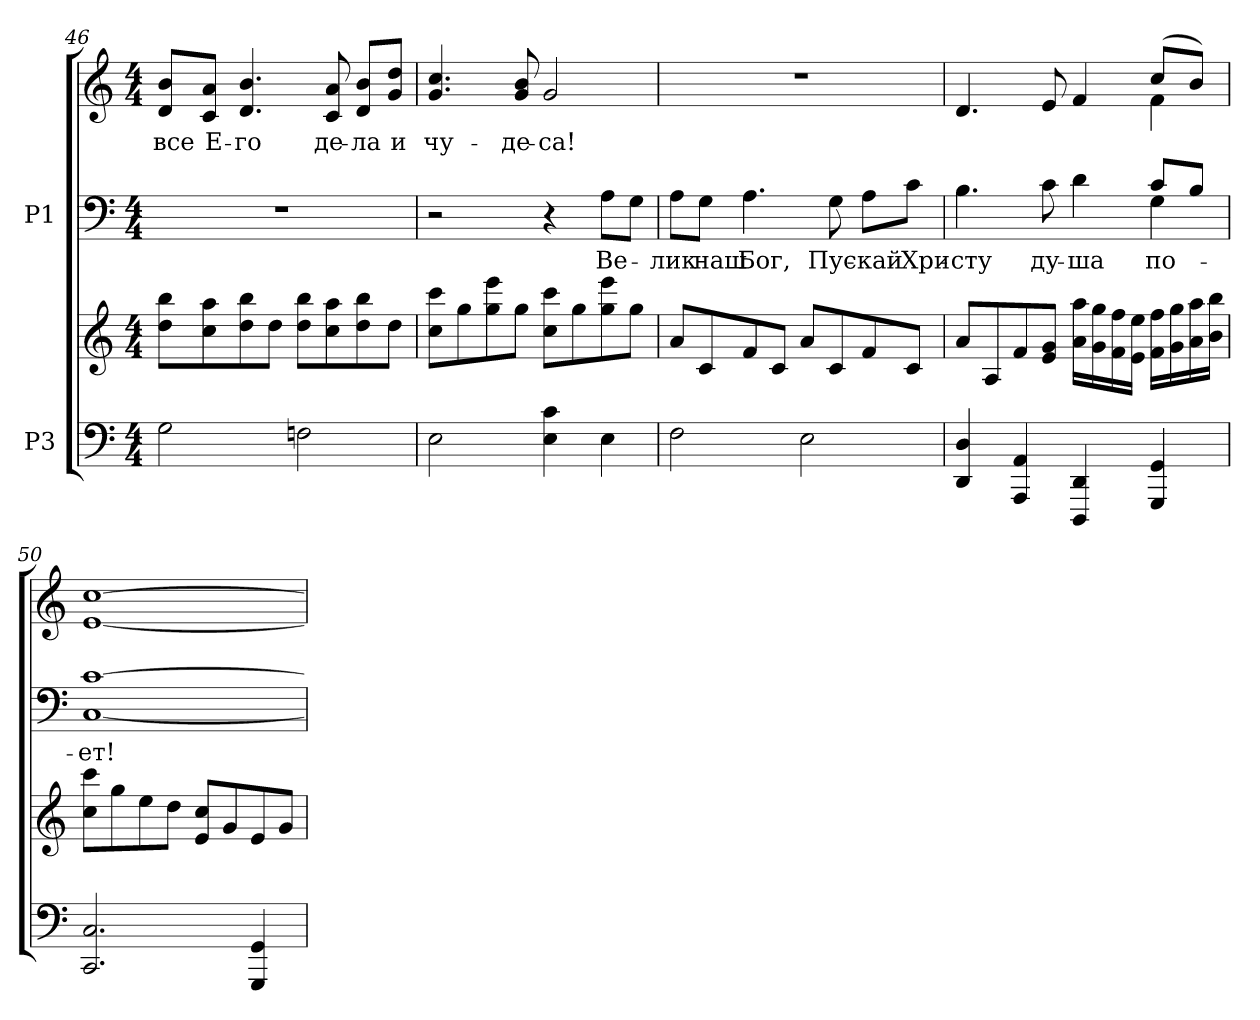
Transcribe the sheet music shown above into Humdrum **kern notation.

**kern	**kern	**kern	**text	**kern	**text
*part2	*part2	*part1	*part1	*part1	*part1
*staff4	*staff3	*staff2	*staff2	*staff1	*staff1
*I"P3	*	*I"P1	*	*	*
*clefF4	*clefG2	*clefF4	*	*clefG2	*
*k[]	*k[]	*k[]	*	*k[]	*
*C:	*C:	*C:	*	*C:	*
*M4/4	*M4/4	*M4/4	*	*M4/4	*
=46	=46	=46	=46	=46	=46
!	!	!	!	!	!LO:LY:b:color=#000000
2Gi\	8ddi\ 8bbiL	1r	.	8di/ 8biL	все
!	!	!	!	!	!LO:LY:b:color=#000000
.	8cci\ 8aai	.	.	8ci/ 8aiJ	Е-
!	!	!	!	!	!LO:LY:b:color=#000000
.	8ddi\ 8bbi	.	.	4.di/ 4.bi	-го
.	8ddi\J	.	.	.	.
2Fni\	8ddi\ 8bbiL	.	.	.	.
!	!	!	!	!	!LO:LY:b:color=#000000
.	8cci\ 8aai	.	.	8ci/ 8ai	де-
!	!	!	!	!	!LO:LY:b:color=#000000
.	8ddi\ 8bbi	.	.	8di/ 8biL	-ла
!	!	!	!	!	!LO:LY:b:color=#000000
.	8ddi\J	.	.	8gi/ 8ddiJ	и
=47	=47	=47	=47	=47	=47
!	!	!	!	!	!LO:LY:b:color=#000000
2Ei\	8cci\ 8ccciL	2r	.	4.gi/ 4.cci	чу-
.	8ggi\	.	.	.	.
.	8ggi\ 8eeei	.	.	.	.
!	!	!	!	!	!LO:LY:b:color=#000000
.	8ggi\J	.	.	8gi/ 8bi	-де-
!	!	!	!	!	!LO:LY:b:color=#000000
4Ei\ 4ci	8cci\ 8ccciL	4r	.	2gi/	-са!
.	8ggi\	.	.	.	.
!	!	!	!LO:LY:a:color=#000000	!	!
4Ei\	8ggi\ 8eeei	8Ai\L	Ве-	.	.
.	8ggi\J	8Gi\J	.	.	.
=48	=48	=48	=48	=48	=48
!	!	!	!LO:LY:a:color=#000000	!	!
2Fi\	8ai/L	8Ai\L	-лик	1r	.
!	!	!	!LO:LY:a:color=#000000	!	!
.	8ci/	8Gi\J	наш	.	.
!	!	!	!LO:LY:a:color=#000000	!	!
.	8fi/	4.Ai\	Бог,	.	.
.	8ci/J	.	.	.	.
2Ei\	8ai/L	.	.	.	.
!	!	!	!LO:LY:a:color=#000000	!	!
.	8ci/	8Gi\	Пус-	.	.
!	!	!	!LO:LY:a:color=#000000	!	!
.	8fi/	8Ai\L	-кай	.	.
!	!	!	!LO:LY:a:color=#000000	!	!
.	8ci/J	8ci\J	Хри-	.	.
!!LO:LB:g=z
=49	=49	=49	=49	=49	=49
!	!	!	!LO:LY:a:color=#000000	!	!
*	*	*^	*	*^	*
4DDi/ 4Di	8ai/L	4.Bi\	2.ryy	-сту	4.di/	2.ryy	.
.	8Ai/	.	.	.	.	.	.
4AAAi/ 4AAi	8fi/	.	.	.	.	.	.
!	!	!	!	!LO:LY:a:color=#000000	!	!	!
.	8ei/ 8giJ	8ci\	.	ду-	8ei/	.	.
!	!	!	!	!LO:LY:a:color=#000000	!	!	!
4DDDi/ 4DDi	16ai\ 16aaiLL	4di\	.	-ша	4fi/	.	.
.	16gi\ 16ggi	.	.	.	.	.	.
.	16fi\ 16ffi	.	.	.	.	.	.
.	16ei\ 16eeiJJ	.	.	.	.	.	.
!	!	!	!	!LO:LY:a:color=#000000	!	!	!
4GGGi/ 4GGi	16fi\ 16ffiLL	8ci/L	4Gi\	по-	(8cci/L	4fi\	.
.	16gi\ 16ggi	.	.	.	.	.	.
.	16ai\ 16aai	8Bi/J	.	.	8bi/J)	.	.
.	16bi\ 16bbiJJ	.	.	.	.	.	.
*	*	*v	*v	*	*	*	*
*	*	*	*	*v	*v	*
=50	=50	=50	=50	=50	=50
!	!	!	!LO:LY:a:color=#000000	!	!
2.CCi/ 2.Ci	8cci\ 8ccciL	[<1Ci [>1ci	-ет!	[<1ei [>1cci	.
.	8ggi\	.	.	.	.
.	8eei\	.	.	.	.
.	8ddi\J	.	.	.	.
.	8ei/ 8cciL	.	.	.	.
.	8gi/	.	.	.	.
4GGGi/ 4GGi	8ei/	.	.	.	.
.	8gi/J	.	.	.	.
=	=	=	=	=	=
*-	*-	*-	*-	*-	*-
